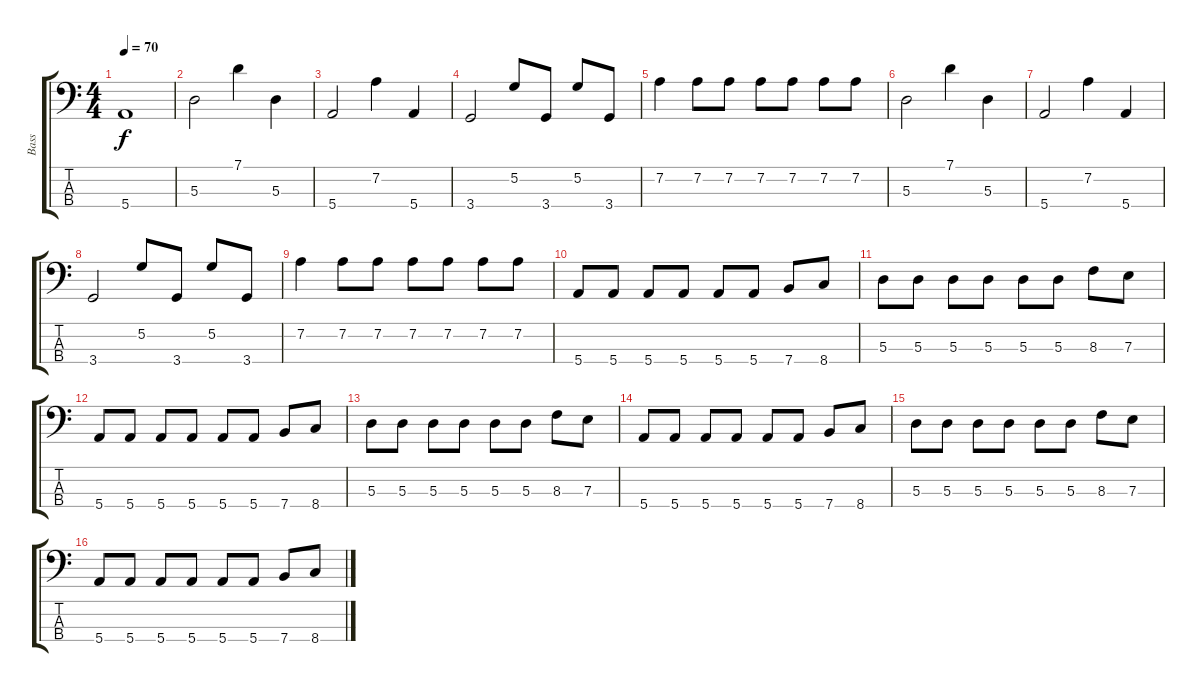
\track ("Bass" "Bass") {instrument electricbassfinger}
\staff {score tabs}
\tuning (G2 D2 A1 E1) {hide}
\ts (4 4)
\tempo 70
\clef f4
\ks c
5.4.1{dy f} |
5.3.2 7.1.4 5.3.4 |
5.4.2 7.2.4 5.4.4 |
3.4.2 5.2.8 3.4.8 5.2.8 3.4.8 |
7.2.4 7.2.8 7.2.8 7.2.8 7.2.8 7.2.8 7.2.8 |
5.3.2 7.1.4 5.3.4 |
5.4.2 7.2.4 5.4.4 |
3.4.2 5.2.8 3.4.8 5.2.8 3.4.8 |
7.2.4 7.2.8 7.2.8 7.2.8 7.2.8 7.2.8 7.2.8 |
5.4.8 5.4.8 5.4.8 5.4.8 5.4.8 5.4.8 7.4.8 8.4.8 |
5.3.8 5.3.8 5.3.8 5.3.8 5.3.8 5.3.8 8.3.8 7.3.8 |
5.4.8 5.4.8 5.4.8 5.4.8 5.4.8 5.4.8 7.4.8 8.4.8 |
5.3.8 5.3.8 5.3.8 5.3.8 5.3.8 5.3.8 8.3.8 7.3.8 |
5.4.8 5.4.8 5.4.8 5.4.8 5.4.8 5.4.8 7.4.8 8.4.8 |
5.3.8 5.3.8 5.3.8 5.3.8 5.3.8 5.3.8 8.3.8 7.3.8 |
5.4.8 5.4.8 5.4.8 5.4.8 5.4.8 5.4.8 7.4.8 8.4.8
